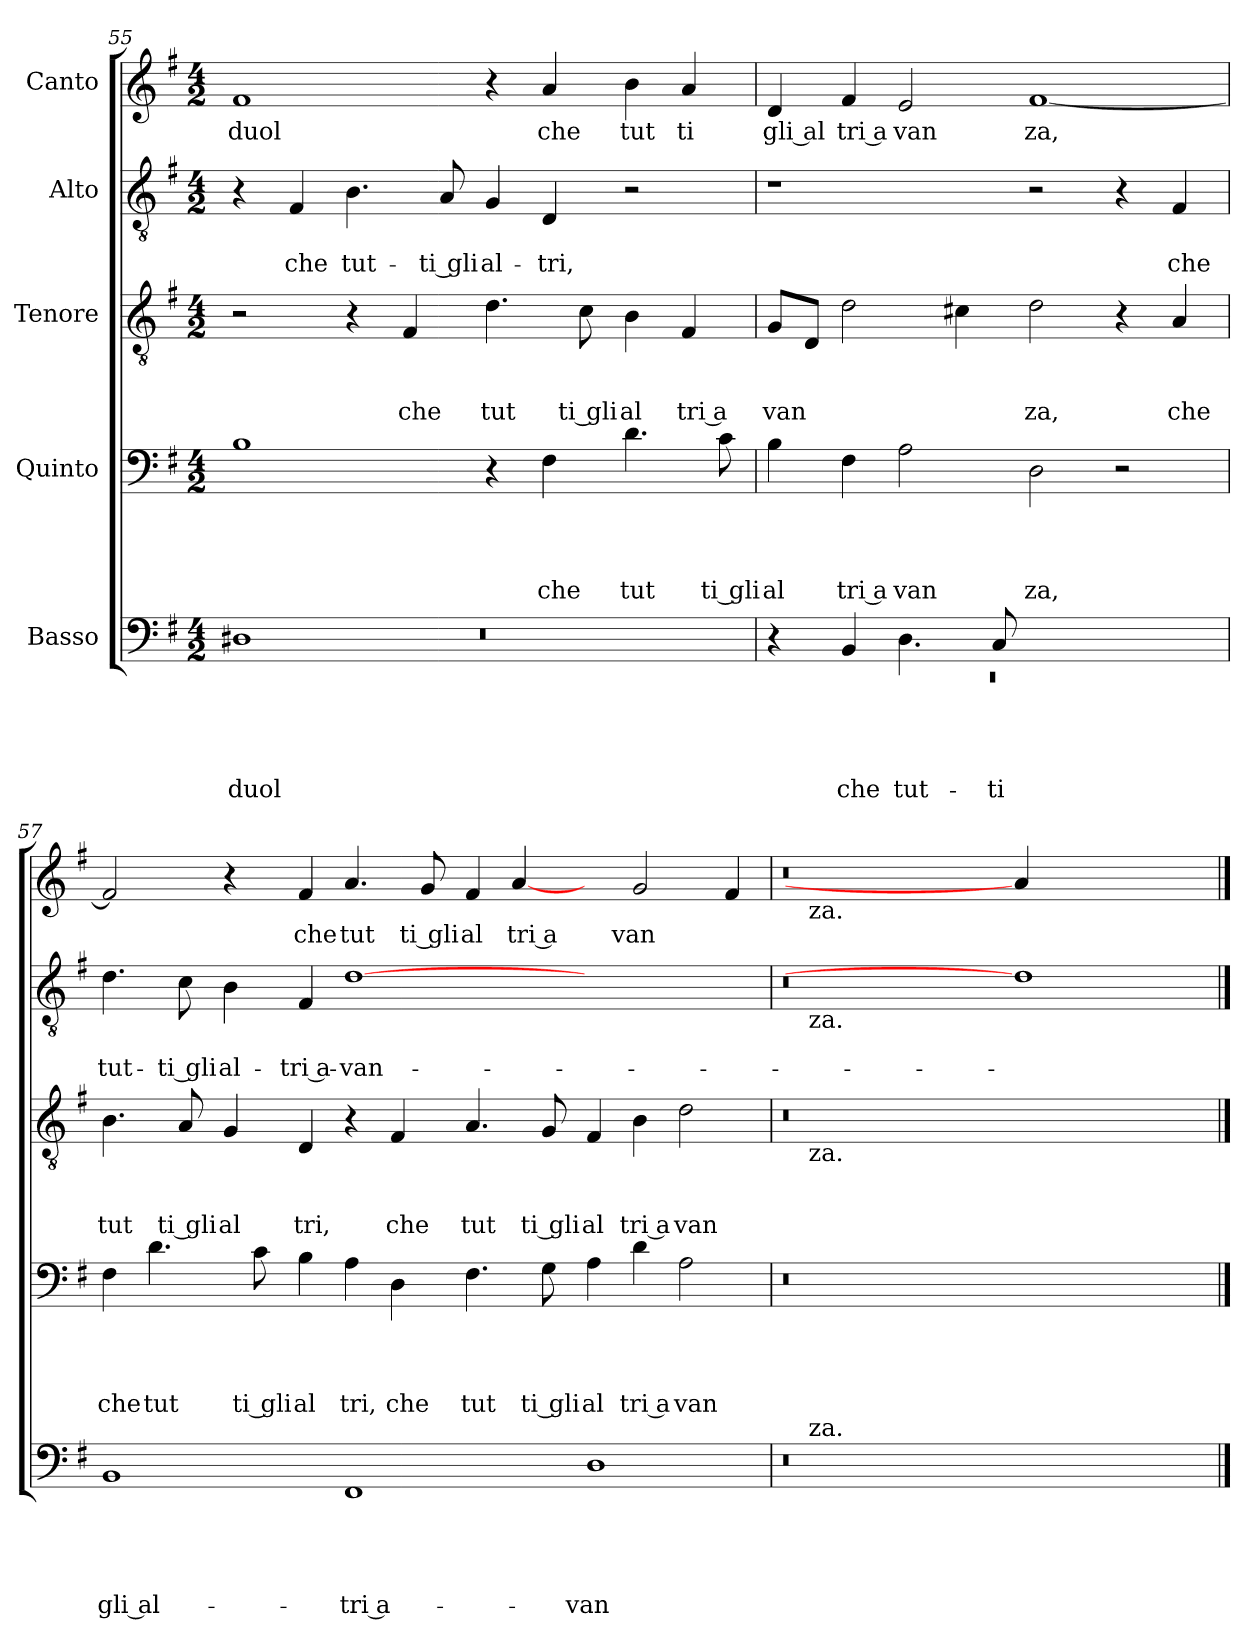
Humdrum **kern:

**kern	**text	**text	**text	**text	**text	**kern	**text	**text	**text	**text	**kern	**text	**text	**text	**kern	**text	**text	**kern	**text
*part5	*part5	*part5	*part5	*part5	*part5	*part4	*part4	*part4	*part4	*part4	*part3	*part3	*part3	*part3	*part2	*part2	*part2	*part1	*part1
*staff5	*staff5	*staff5	*staff5	*staff5	*staff5	*staff4	*staff4	*staff4	*staff4	*staff4	*staff3	*staff3	*staff3	*staff3	*staff2	*staff2	*staff2	*staff1	*staff1
*I"Basso	*	*	*	*	*	*I"Quinto	*	*	*	*	*I"Tenore	*	*	*	*I"Alto	*	*	*I"Canto	*
!!LO:LB:g=z
*clefF4	*	*	*	*	*	*clefF4	*	*	*	*	*clefGv2	*	*	*	*clefGv2	*	*	*clefG2	*
*k[f#]	*	*	*	*	*	*k[f#]	*	*	*	*	*k[f#]	*	*	*	*k[f#]	*	*	*k[f#]	*
*G:	*	*	*	*	*	*G:	*	*	*	*	*G:	*	*	*	*G:	*	*	*G:	*
*M4/2	*	*	*	*	*	*M4/2	*	*	*	*	*M4/2	*	*	*	*M4/2	*	*	*M4/2	*
=55	=55	=55	=55	=55	=55	=55	=55	=55	=55	=55	=55	=55	=55	=55	=55	=55	=55	=55	=55
*^	*	*	*	*	*	*	*	*	*	*	*	*	*	*	*	*	*	*	*
*	*^	*	*	*	*	*	*	*	*	*	*	*	*	*	*	*	*	*	*	*
!	!	!LO:N:vis=1	!	!	!	!	!LO:LY:b	!	!	!	!	!	!	!	!	!	!	!	!	!	!LO:LY:b
0ryy	1D#X	0r	.	.	.	.	duol	1B	.	.	.	.	2r	.	.	.	4r	.	.	1f#	duol
!	!	!	!	!	!	!	!	!	!	!	!	!	!	!	!	!	!	!	!LO:LY:b	!	!
.	.	.	.	.	.	.	.	.	.	.	.	.	.	.	.	.	4F#/	.	che	.	.
!	!	!	!	!	!	!	!	!	!	!	!	!	!	!	!	!	!	!	!LO:LY:b	!	!
.	.	.	.	.	.	.	.	.	.	.	.	.	4r	.	.	.	4.B\	.	tut-	.	.
!	!	!	!	!	!	!	!	!	!	!	!	!	!	!	!	!LO:LY:b	!	!	!	!	!
.	.	.	.	.	.	.	.	.	.	.	.	.	4F#/	.	.	che	.	.	.	.	.
!	!	!	!	!	!	!	!	!	!	!	!	!	!	!	!	!	!	!	!LO:LY:b	!	!
.	.	.	.	.	.	.	.	.	.	.	.	.	.	.	.	.	8A/	.	-ti gli	.	.
!	!	!	!	!	!	!	!	!	!	!	!	!	!	!	!	!LO:LY:b	!	!	!LO:LY:b	!	!
.	1ryy	.	.	.	.	.	.	4r	.	.	.	.	4.d\	.	.	tut	4G/	.	al-	4r	.
!	!	!	!	!	!	!	!	!	!	!	!	!LO:LY:b	!	!	!	!	!	!	!LO:LY:b	!	!LO:LY:b
.	.	.	.	.	.	.	.	4F#\	.	.	.	che	.	.	.	.	4D/	.	-tri,	4a/	che
!	!	!	!	!	!	!	!	!	!	!	!	!	!	!	!	!LO:LY:b	!	!	!	!	!
.	.	.	.	.	.	.	.	.	.	.	.	.	8c\	.	.	ti gli	.	.	.	.	.
!	!	!	!	!	!	!	!	!	!	!	!	!LO:LY:b	!	!	!	!LO:LY:b	!	!	!	!	!LO:LY:b
.	.	.	.	.	.	.	.	4.d\	.	.	.	tut	4B\	.	.	al	2r	.	.	4b\	tut
!	!	!	!	!	!	!	!	!	!	!	!	!	!	!	!	!LO:LY:b:rj	!	!	!	!	!LO:LY:b
.	.	.	.	.	.	.	.	.	.	.	.	.	4F#/	.	.	tri a	.	.	.	4a/	ti
!	!	!	!	!	!	!	!	!	!	!	!	!LO:LY:b	!	!	!	!	!	!	!	!	!
.	.	.	.	.	.	.	.	(8c\	.	.	.	ti gli	.	.	.	.	.	.	.	.	.
=56	=56	=56	=56	=56	=56	=56	=56	=56	=56	=56	=56	=56	=56	=56	=56	=56	=56	=56	=56	=56	=56
!	!LO:N:vis=1	!	!	!	!	!	!	!	!	!	!	!LO:LY:b	!	!	!	!LO:LY:b	!	!	!	!	!LO:LY:b:rj
0ryy	0rEE	4r	.	.	.	.	.	4B\	.	.	.	al	8G/L	.	.	van	1r	.	.	4d/	gli al
.	.	.	.	.	.	.	.	.	.	.	.	.	8D/J	.	.	.	.	.	.	.	.
!	!	!	!	!	!	!	!LO:LY:b	!	!	!	!	!LO:LY:b:rj	!	!	!	!	!	!	!	!	!LO:LY:b:rj
.	.	4BB/	.	.	.	.	che	4F#\	.	.	.	tri a	2d\	.	.	.	.	.	.	4f#/	tri a
!	!	!	!	!	!	!	!LO:LY:b	!	!	!	!	!LO:LY:b	!	!	!	!	!	!	!	!	!LO:LY:b
.	.	4.D\	.	.	.	.	tut-	2A\	.	.	.	van	.	.	.	.	.	.	.	2e/	van
.	.	.	.	.	.	.	.	.	.	.	.	.	4c#X\	.	.	.	.	.	.	.	.
!	!	!	!	!	!	!	!LO:LY:b	!	!	!	!	!	!	!	!	!	!	!	!	!	!
.	.	8C/	.	.	.	.	-ti	.	.	.	.	.	.	.	.	.	.	.	.	.	.
!	!	!	!	!	!	!	!	!	!	!	!	!LO:LY:b	!	!	!	!LO:LY:b	!	!	!	!	!LO:LY:b
.	.	1ryy	.	.	.	.	.	2D\	.	.	.	za,	2d\	.	.	za,	2r	.	.	[<1f#	za,
.	.	.	.	.	.	.	.	2r	.	.	.	.	4r	.	.	.	4r	.	.	.	.
!	!	!	!	!	!	!	!	!	!	!	!	!	!	!	!	!LO:LY:b	!	!	!LO:LY:b	!	!
.	.	.	.	.	.	.	.	.	.	.	.	.	4A/	.	.	che	4F#/	.	che	.	.
*v	*v	*v	*	*	*	*	*	*	*	*	*	*	*	*	*	*	*	*	*	*	*
=57	=57	=57	=57	=57	=57	=57	=57	=57	=57	=57	=57	=57	=57	=57	=57	=57	=57	=57	=57
!	!	!	!	!	!LO:LY:b:rj	!	!	!	!	!LO:LY:b	!	!	!	!LO:LY:b	!	!	!LO:LY:b	!	!
1BB	.	.	.	.	gli al-	4F#\	.	.	.	che	4.B\	.	.	tut	4.d\	.	tut-	2f#</]	.
!	!	!	!	!	!	!	!	!	!	!LO:LY:b	!	!	!	!	!	!	!	!	!
.	.	.	.	.	.	4.d\	.	.	.	tut	.	.	.	.	.	.	.	.	.
!	!	!	!	!	!	!	!	!	!	!	!	!	!	!LO:LY:b	!	!	!LO:LY:b	!	!
.	.	.	.	.	.	.	.	.	.	.	8A/	.	.	ti gli	8c\	.	-ti gli	.	.
!	!	!	!	!	!	!	!	!	!	!	!	!	!	!LO:LY:b	!	!	!LO:LY:b	!	!
.	.	.	.	.	.	.	.	.	.	.	4G/	.	.	al	4B\	.	al-	4r	.
!	!	!	!	!	!	!	!	!	!	!LO:LY:b	!	!	!	!	!	!	!	!	!
.	.	.	.	.	.	8c\	.	.	.	ti gli	.	.	.	.	.	.	.	.	.
!	!	!	!	!	!	!	!	!	!	!LO:LY:b	!	!	!	!LO:LY:b	!	!	!LO:LY:b:rj	!	!LO:LY:b
.	.	.	.	.	.	4B\	.	.	.	al	4D/	.	.	tri,	4F#/	.	-tri a-	4f#/	che
!	!	!	!	!	!LO:LY:b:rj	!	!	!	!	!LO:LY:b	!	!	!	!	!	!	!LO:LY:b	!	!LO:LY:b
1FF#	.	.	.	.	-tri a-	4A\	.	.	.	tri,	4r	.	.	.	[1d	.	-van-	4.a/	tut
!	!	!	!	!	!	!	!	!	!	!LO:LY:b	!	!	!	!LO:LY:b	!	!	!	!	!
.	.	.	.	.	.	4D\	.	.	.	che	4F#/	.	.	che	.	.	.	.	.
!	!	!	!	!	!	!	!	!	!	!	!	!	!	!	!	!	!	!	!LO:LY:b
.	.	.	.	.	.	.	.	.	.	.	.	.	.	.	.	.	.	8g/	ti gli
!	!	!	!	!	!	!	!	!	!	!LO:LY:b	!	!	!	!LO:LY:b	!	!	!	!	!LO:LY:b
.	.	.	.	.	.	4.F#\	.	.	.	tut	4.A/	.	.	tut	.	.	.	4f#/	al
!	!	!	!	!	!	!	!	!	!	!	!	!	!	!	!	!	!	!	!LO:LY:b:rj
.	.	.	.	.	.	.	.	.	.	.	.	.	.	.	.	.	.	[4a/	tri a
!	!	!	!	!	!	!	!	!	!	!LO:LY:b	!	!	!	!LO:LY:b	!	!	!	!	!
.	.	.	.	.	.	8G\	.	.	.	ti gli	8G/	.	.	ti gli	.	.	.	.	.
!	!	!	!	!	!LO:LY:b	!	!	!	!	!LO:LY:b	!	!	!	!LO:LY:b	!	!	!	!	!
1D	.	.	.	.	-van-	4A\	.	.	.	al	4F#/	.	.	al	1ryy	.	.	4ryy	.
!	!	!	!	!	!	!	!	!	!	!LO:LY:b:rj	!	!	!	!LO:LY:b:rj	!	!	!	!	!LO:LY:b
.	.	.	.	.	.	4d\	.	.	.	tri a	4B\	.	.	tri a	.	.	.	2g/	van
!	!	!	!	!	!	!	!	!	!	!LO:LY:b	!	!	!	!LO:LY:b	!	!	!	!	!
.	.	.	.	.	.	2A\	.	.	.	van	2d\	.	.	van	.	.	.	.	.
.	.	.	.	.	.	.	.	.	.	.	.	.	.	.	.	.	.	4f#/	.
=58	=58	=58	=58	=58	=58	=58	=58	=58	=58	=58	=58	=58	=58	=58	=58	=58	=58	=58	=58
*^	*	*	*	*	*	*	*	*	*	*	*^	*	*	*	*^	*	*	*^	*
0r	16.ryy	.	.	.	.	.	0r	.	.	.	.	0r	16.ryy	.	.	.	0r	16.ryy	.	.	0r	16.ryy	.
!	!	!	!	!	!	!	!	!	!	!	!	!	!	!	!	!	!	!	!	!	!	!LO:TX:b:t=za.	!
!	!	!	!	!	!	!	!	!	!	!	!	!	!	!	!	!	!	!LO:TX:b:t=za.	!	!	!	!	!
!	!	!	!	!	!	!	!	!	!	!	!	!	!LO:TX:b:t=za.	!	!	!	!	!	!	!	!	!	!
!	!LO:TX:a:t=za.	!	!	!	!	!	!	!	!	!	!	!	!	!	!	!	!	!	!	!	!	!	!
.	1ryy	.	.	.	.	.	.	.	.	.	.	.	1ryy	.	.	.	.	1ryy	.	.	.	1ryy	.
.	1ryy	.	.	.	.	.	.	.	.	.	.	.	1ryy	.	.	.	.	1ryy	.	.	.	1ryy	.
1ryy	.	.	.	.	.	.	1ryy	.	.	.	.	1ryy	.	.	.	.	1d]	.	.	.	4a/]	.	.
.	2ryy	.	.	.	.	.	.	.	.	.	.	.	2ryy	.	.	.	.	2ryy	.	.	.	2ryy	.
.	.	.	.	.	.	.	.	.	.	.	.	.	.	.	.	.	.	.	.	.	2.ryy	.	.
.	4ryy	.	.	.	.	.	.	.	.	.	.	.	4ryy	.	.	.	.	4ryy	.	.	.	4ryy	.
.	8ryy	.	.	.	.	.	.	.	.	.	.	.	8ryy	.	.	.	.	8ryy	.	.	.	8ryy	.
.	32ryy	.	.	.	.	.	.	.	.	.	.	.	32ryy	.	.	.	.	32ryy	.	.	.	32ryy	.
*	*	*	*	*	*	*	*	*	*	*	*	*v	*v	*	*	*	*	*	*	*	*v	*v	*
*v	*v	*	*	*	*	*	*	*	*	*	*	*	*	*	*	*v	*v	*	*	*	*
==	==	==	==	==	==	==	==	==	==	==	==	==	==	==	==	==	==	==	==
*-	*-	*-	*-	*-	*-	*-	*-	*-	*-	*-	*-	*-	*-	*-	*-	*-	*-	*-	*-
